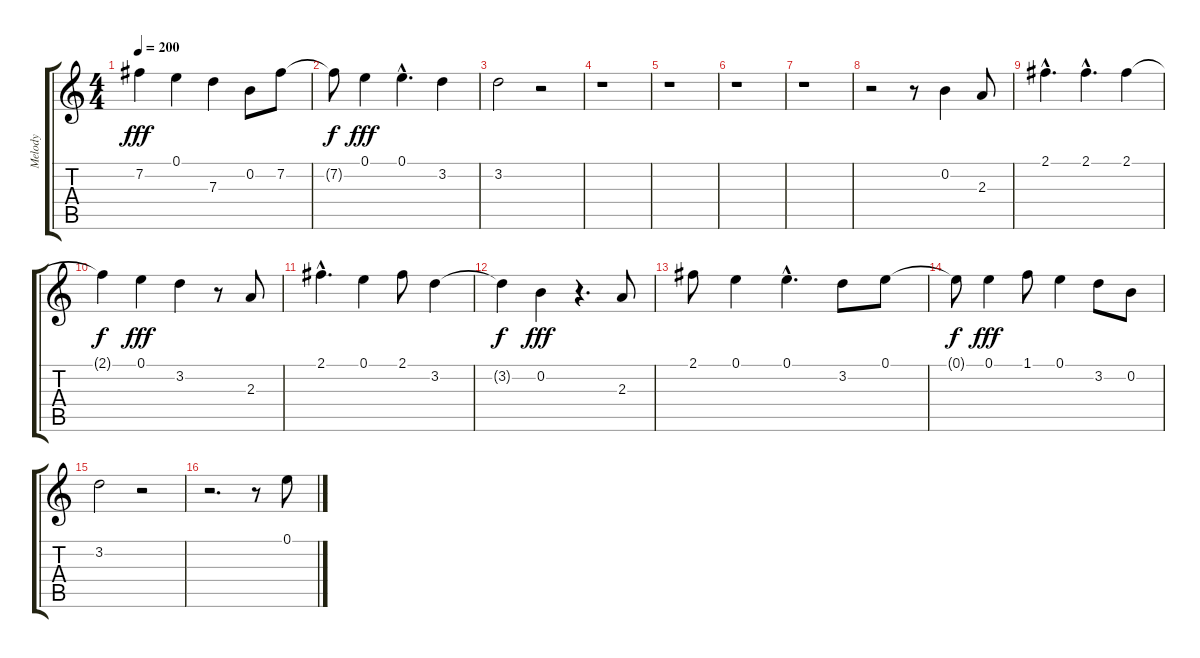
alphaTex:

\track ("Melody" "Melody") {instrument electricguitarjazz}
\staff {score tabs}
\tuning (E4 B3 G3 D3 A2 E2) {hide}
\ts (4 4)
\tempo 200
\clef g2
\ks c
7.2.4{dy fff} 0.1.4 7.3.4 0.2.8 7.2.8 |
7.2{t}.8{dy f} 0.1.4{dy fff} 0.1{hac}.4{d} 3.2.4 |
3.2.2 r.2 |
r.1 |
r.1 |
r.1 |
r.1 |
r.2 r.8 0.2.4 2.3.8 |
2.1{hac}.4{d} 2.1{hac}.4{d} 2.1.4 |
2.1{t}.4{dy f} 0.1.4{dy fff} 3.2.4 r.8 2.3.8 |
2.1{hac}.4{d} 0.1.4 2.1.8 3.2.4 |
3.2{t}.4{dy f} 0.2.4{dy fff} r.4{d} 2.3.8 |
2.1.8 0.1.4 0.1{hac}.4{d} 3.2.8 0.1.8 |
0.1{t}.8{dy f} 0.1.4{dy fff} 1.1.8 0.1.4 3.2.8 0.2.8 |
3.2.2 r.2 |
r.2{d} r.8 0.1.8
